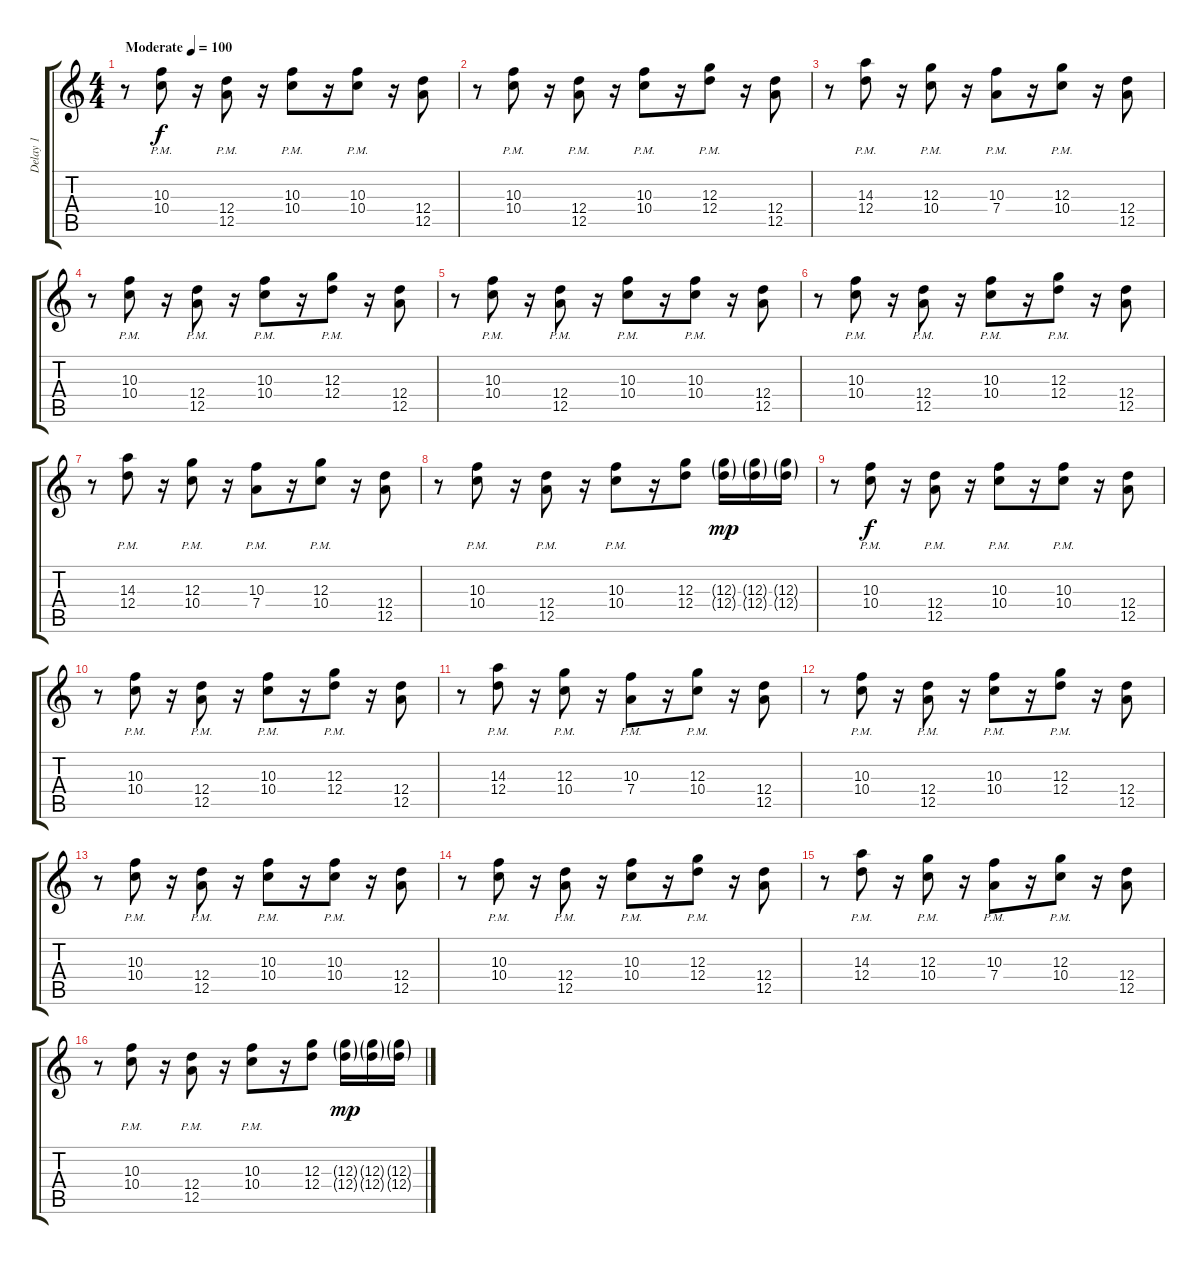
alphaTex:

\track ("Delay 1" "Delay 1") {instrument electricguitarclean}
\staff {score tabs}
\tuning (E4 B3 G3 D3 A2 E2) {hide}
\ts (4 4)
\tempo (100 "Moderate")
\clef g2
\ks c
r.8{dy f instrument electricguitarclean} (10.3{pm} 10.4{pm}).8 r.16 (12.4{pm} 12.5{pm}).8 r.16 (10.3{pm} 10.4{pm}).8 r.16 (10.3{pm} 10.4{pm}).8 r.16 (12.4 12.5).8 |
r.8 (10.3{pm} 10.4{pm}).8 r.16 (12.4{pm} 12.5{pm}).8 r.16 (10.3{pm} 10.4{pm}).8 r.16 (12.3{pm} 12.4{pm}).8 r.16 (12.4 12.5).8 |
r.8 (14.3{pm} 12.4{pm}).8 r.16 (12.3{pm} 10.4{pm}).8 r.16 (10.3{pm} 7.4{pm}).8 r.16 (12.3{pm} 10.4{pm}).8 r.16 (12.4 12.5).8 |
r.8 (10.3{pm} 10.4{pm}).8 r.16 (12.4{pm} 12.5{pm}).8 r.16 (10.3{pm} 10.4{pm}).8 r.16 (12.3{pm} 12.4{pm}).8 r.16 (12.4 12.5).8 |
r.8 (10.3{pm} 10.4{pm}).8 r.16 (12.4{pm} 12.5{pm}).8 r.16 (10.3{pm} 10.4{pm}).8 r.16 (10.3{pm} 10.4{pm}).8 r.16 (12.4 12.5).8 |
r.8 (10.3{pm} 10.4{pm}).8 r.16 (12.4{pm} 12.5{pm}).8 r.16 (10.3{pm} 10.4{pm}).8 r.16 (12.3{pm} 12.4{pm}).8 r.16 (12.4 12.5).8 |
r.8 (14.3{pm} 12.4{pm}).8 r.16 (12.3{pm} 10.4{pm}).8 r.16 (10.3{pm} 7.4{pm}).8 r.16 (12.3{pm} 10.4{pm}).8 r.16 (12.4 12.5).8 |
r.8 (10.3{pm} 10.4{pm}).8 r.16 (12.4{pm} 12.5{pm}).8 r.16 (10.3{pm} 10.4{pm}).8 r.16 (12.3 12.4).8 (12.3{g} 12.4{g}).16{dy mp} (12.3{g} 12.4{g}).16 (12.3{g} 12.4{g}).16 |
r.8 (10.3{pm} 10.4{pm}).8{dy f} r.16 (12.4{pm} 12.5{pm}).8 r.16 (10.3{pm} 10.4{pm}).8 r.16 (10.3{pm} 10.4{pm}).8 r.16 (12.4 12.5).8 |
r.8 (10.3{pm} 10.4{pm}).8 r.16 (12.4{pm} 12.5{pm}).8 r.16 (10.3{pm} 10.4{pm}).8 r.16 (12.3{pm} 12.4{pm}).8 r.16 (12.4 12.5).8 |
r.8 (14.3{pm} 12.4{pm}).8 r.16 (12.3{pm} 10.4{pm}).8 r.16 (10.3{pm} 7.4{pm}).8 r.16 (12.3{pm} 10.4{pm}).8 r.16 (12.4 12.5).8 |
r.8 (10.3{pm} 10.4{pm}).8 r.16 (12.4{pm} 12.5{pm}).8 r.16 (10.3{pm} 10.4{pm}).8 r.16 (12.3{pm} 12.4{pm}).8 r.16 (12.4 12.5).8 |
r.8 (10.3{pm} 10.4{pm}).8 r.16 (12.4{pm} 12.5{pm}).8 r.16 (10.3{pm} 10.4{pm}).8 r.16 (10.3{pm} 10.4{pm}).8 r.16 (12.4 12.5).8 |
r.8 (10.3{pm} 10.4{pm}).8 r.16 (12.4{pm} 12.5{pm}).8 r.16 (10.3{pm} 10.4{pm}).8 r.16 (12.3{pm} 12.4{pm}).8 r.16 (12.4 12.5).8 |
r.8 (14.3{pm} 12.4{pm}).8 r.16 (12.3{pm} 10.4{pm}).8 r.16 (10.3{pm} 7.4{pm}).8 r.16 (12.3{pm} 10.4{pm}).8 r.16 (12.4 12.5).8 |
r.8 (10.3{pm} 10.4{pm}).8 r.16 (12.4{pm} 12.5{pm}).8 r.16 (10.3{pm} 10.4{pm}).8 r.16 (12.3 12.4).8 (12.3{g} 12.4{g}).16{dy mp} (12.3{g} 12.4{g}).16 (12.3{g} 12.4{g}).16
